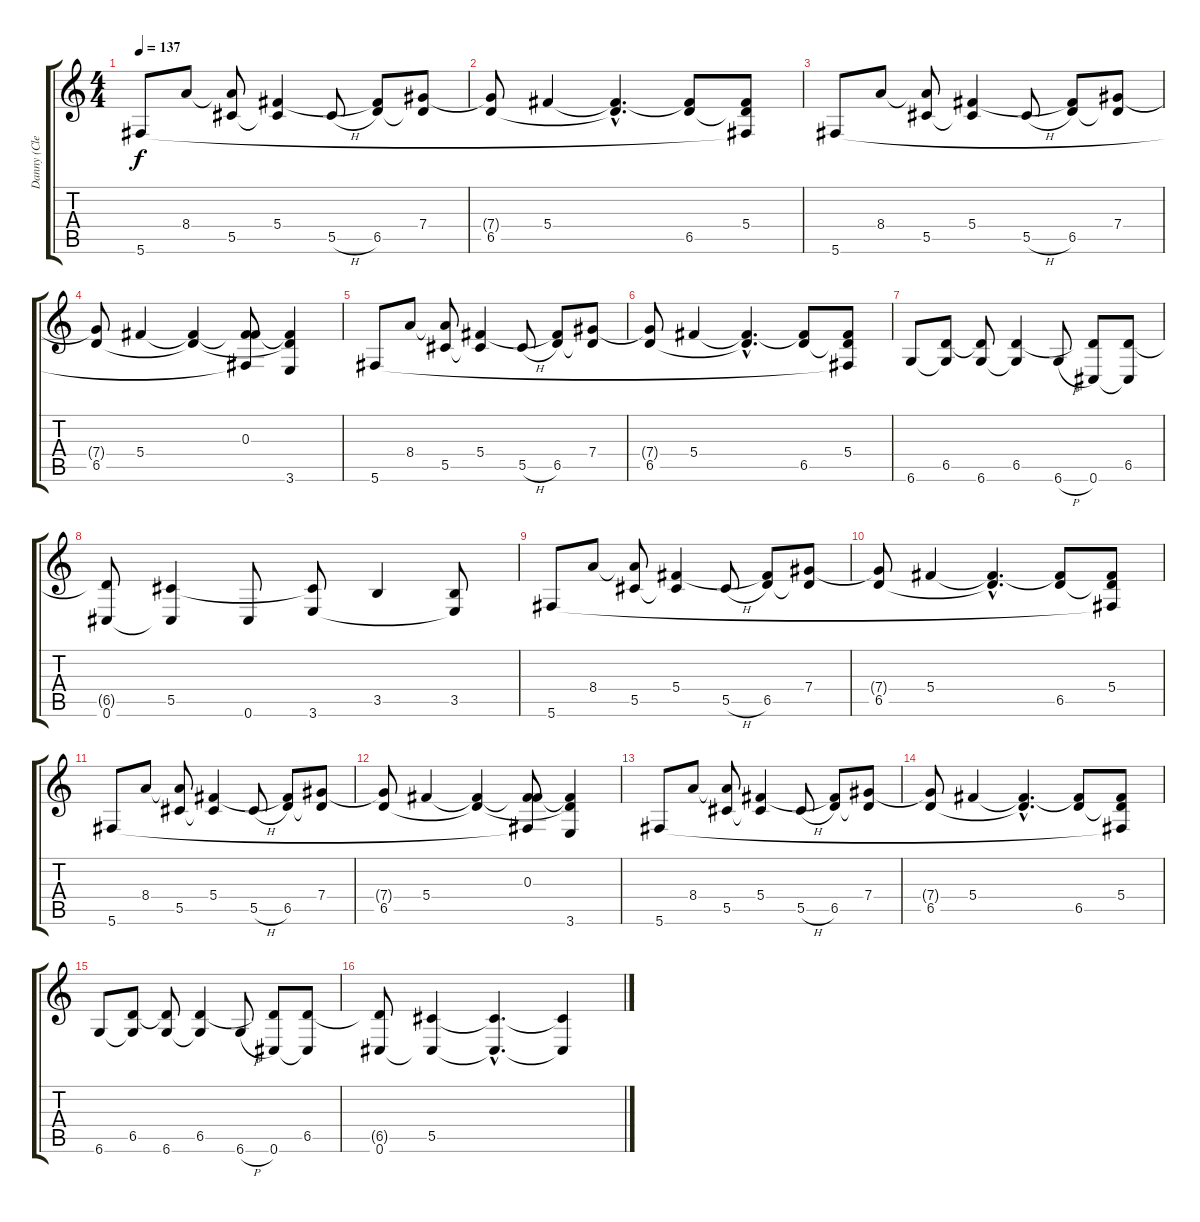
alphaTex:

\track ("Danny (Clean)" "Danny (Cle") {instrument electricguitarclean}
\staff {score tabs}
\tuning (Eb4 Bb3 Gb3 Db3 Ab2 Db2) {hide}
\ts (4 4)
\tempo 137
\clef g2
\ks c
5.6.8{dy f} 8.4.8 (8.4{t} 5.5).8 (5.4 5.5{t}).4 5.5{h}.8 (5.4{t} 6.5).8 (7.4 6.5{t}).8 |
(7.4{t} 6.5).8 5.4.4 (5.4{hac t} 6.5{hac t}).4{d} (5.4{t} 6.5).8 (5.4 6.5{t} 5.6{t}).8 |
5.6.8 8.4.8 (8.4{t} 5.5).8 (5.4 5.5{t}).4 5.5{h}.8 (5.4{t} 6.5).8 (7.4 6.5{t}).8 |
(7.4{t} 6.5).8 5.4.4 (5.4{t} 6.5{t}).4 (0.3 5.4{t} 5.6{t}).8 (0.3{t} 6.5{t} 3.6).4 |
5.6.8 8.4.8 (8.4{t} 5.5).8 (5.4 5.5{t}).4 5.5{h}.8 (5.4{t} 6.5).8 (7.4 6.5{t}).8 |
(7.4{t} 6.5).8 5.4.4 (5.4{hac t} 6.5{hac t}).4{d} (5.4{t} 6.5).8 (5.4 6.5{t} 5.6{t}).8 |
6.6.8 (6.5 6.6{t}).8 (6.5{t} 6.6).8 (6.5 6.6{t}).4 6.6{h}.8 (6.5{t} 0.6).8 (6.5 0.6{t}).8 |
(6.5{t} 0.6).8 (5.5 0.6{t}).4 0.6.8 (5.5{t} 3.6).8 3.5.4 (3.5 3.6{t}).8 |
5.6.8 8.4.8 (8.4{t} 5.5).8 (5.4 5.5{t}).4 5.5{h}.8 (5.4{t} 6.5).8 (7.4 6.5{t}).8 |
(7.4{t} 6.5).8 5.4.4 (5.4{hac t} 6.5{hac t}).4{d} (5.4{t} 6.5).8 (5.4 6.5{t} 5.6{t}).8 |
5.6.8 8.4.8 (8.4{t} 5.5).8 (5.4 5.5{t}).4 5.5{h}.8 (5.4{t} 6.5).8 (7.4 6.5{t}).8 |
(7.4{t} 6.5).8 5.4.4 (5.4{t} 6.5{t}).4 (0.3 5.4{t} 5.6{t}).8 (0.3{t} 6.5{t} 3.6).4 |
5.6.8 8.4.8 (8.4{t} 5.5).8 (5.4 5.5{t}).4 5.5{h}.8 (5.4{t} 6.5).8 (7.4 6.5{t}).8 |
(7.4{t} 6.5).8 5.4.4 (5.4{hac t} 6.5{hac t}).4{d} (5.4{t} 6.5).8 (5.4 6.5{t} 5.6{t}).8 |
6.6.8 (6.5 6.6{t}).8 (6.5{t} 6.6).8 (6.5 6.6{t}).4 6.6{h}.8 (6.5{t} 0.6).8 (6.5 0.6{t}).8 |
(6.5{t} 0.6).8{volume 0} (5.5 0.6{t}).4 (5.5{hac t} 0.6{hac t}).4{d} (5.5{t} 0.6{t}).4
